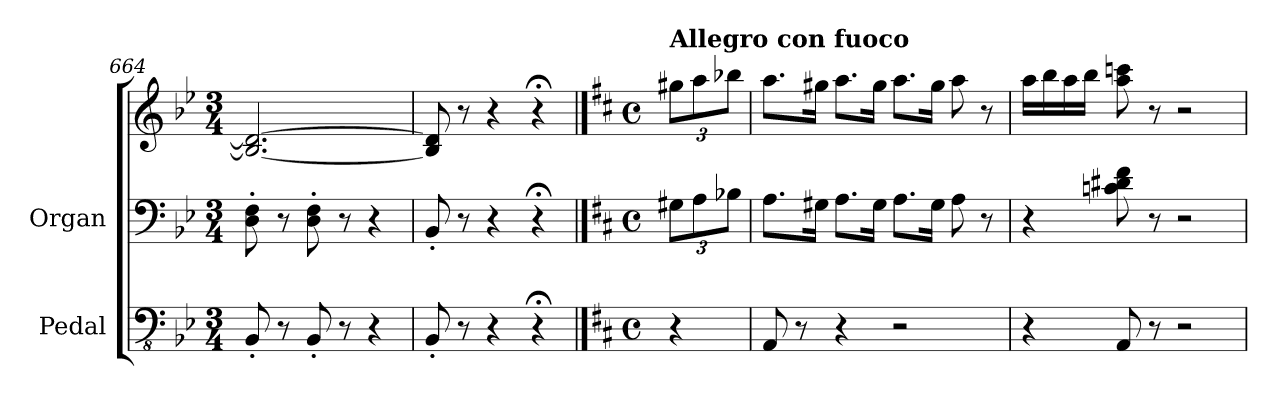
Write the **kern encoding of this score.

**kern	**kern	**kern
*part2	*part1	*part1
*staff3	*staff2	*staff1
*I"Pedal	*I"Organ	*
*clefFv4	*clefF4	*clefG2
*k[b-e-]	*k[b-e-]	*k[b-e-]
*M3/4	*M3/4	*M3/4
=664	=664	=664
8BBB-'/	8D\' 8F\'	2.B-/_ 2.d/_
8r	8r	.
8BBB-'/	8D\' 8F\'	.
8r	8r	.
4r	4r	.
=665	=665	=665
8BBB-'/	8BB-'/	8B-/] 8d/]
8r	8r	8r
4r	4r	4r
4r;<	4r;<	4r;<
!!LO:PB:g=z
==666	==666	==666
*k[f#c#]	*k[f#c#]	*k[f#c#]
*M4/4	*M4/4	*M4/4
*met(c)	*met(c)	*met(c)
*	*Xbrackettup	*Xbrackettup
*	*	*MM152
!	!	!LO:TX:a:B:t=Allegro con fuoco
4r	12G#X\L	12gg#X\L
.	12A\	12aa\
.	12B-X\J	12bb-X\J
=667	=667	=667
8AAA/	8.A\L	8.aa\L
8r	.	.
.	16G#X\Jk	16gg#X\Jk
4r	8.A\L	8.aa\L
.	16G#\Jk	16gg#\Jk
2r	8.A\L	8.aa\L
.	16G#\Jk	16gg#\Jk
.	8A\	8aa\
.	8r	8r
=668	=668	=668
4r	4r	16aa\LL
.	.	16bb\
.	.	16aa\
.	.	16bb\JJ
8AAA/	8cn\ 8d#X\ 8f#\	8aa\ 8cccn\
8r	8r	8r
2r	2r	2r
=	=	=
*-	*-	*-
